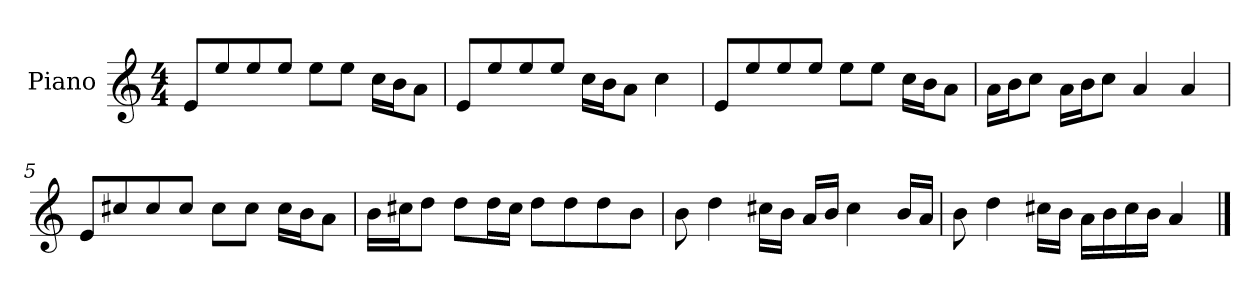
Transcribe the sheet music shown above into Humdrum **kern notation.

**kern
*part1
*staff1
*I"Piano
*I'P-no
*clefG2
*k[]
*M4/4
*MM90
=1
8e/L
8ee/
8ee/
8ee/J
8ee\L
8ee\J
16cc\LL
16b\J
8a\J
=2
8e/L
8ee/
8ee/
8ee/J
16cc\LL
16b\J
8a\J
4cc\
=3
8e/L
8ee/
8ee/
8ee/J
8ee\L
8ee\J
16cc\LL
16b\J
8a\J
=4
16a\LL
16b\J
8cc\J
16a\LL
16b\J
8cc\J
4a/
4a/
!!LO:LB:g=z
=5
8e/L
8cc#X/
8cc#/
8cc#/J
8cc#\L
8cc#\J
16cc#\LL
16b\J
8a\J
=6
16b\LL
16cc#X\J
8dd\J
8dd\L
16dd\L
16cc#\JJ
8dd\L
8dd\
8dd\
8b\J
=7
8b\
4dd\
16cc#X\LL
16b\JJ
16a/LL
16b/JJ
4cc#\
16b/LL
16a/JJ
=8
8b\
4dd\
16cc#X\LL
16b\JJ
16a\LL
16b\
16cc#\
16b\JJ
4a/
==
*-
